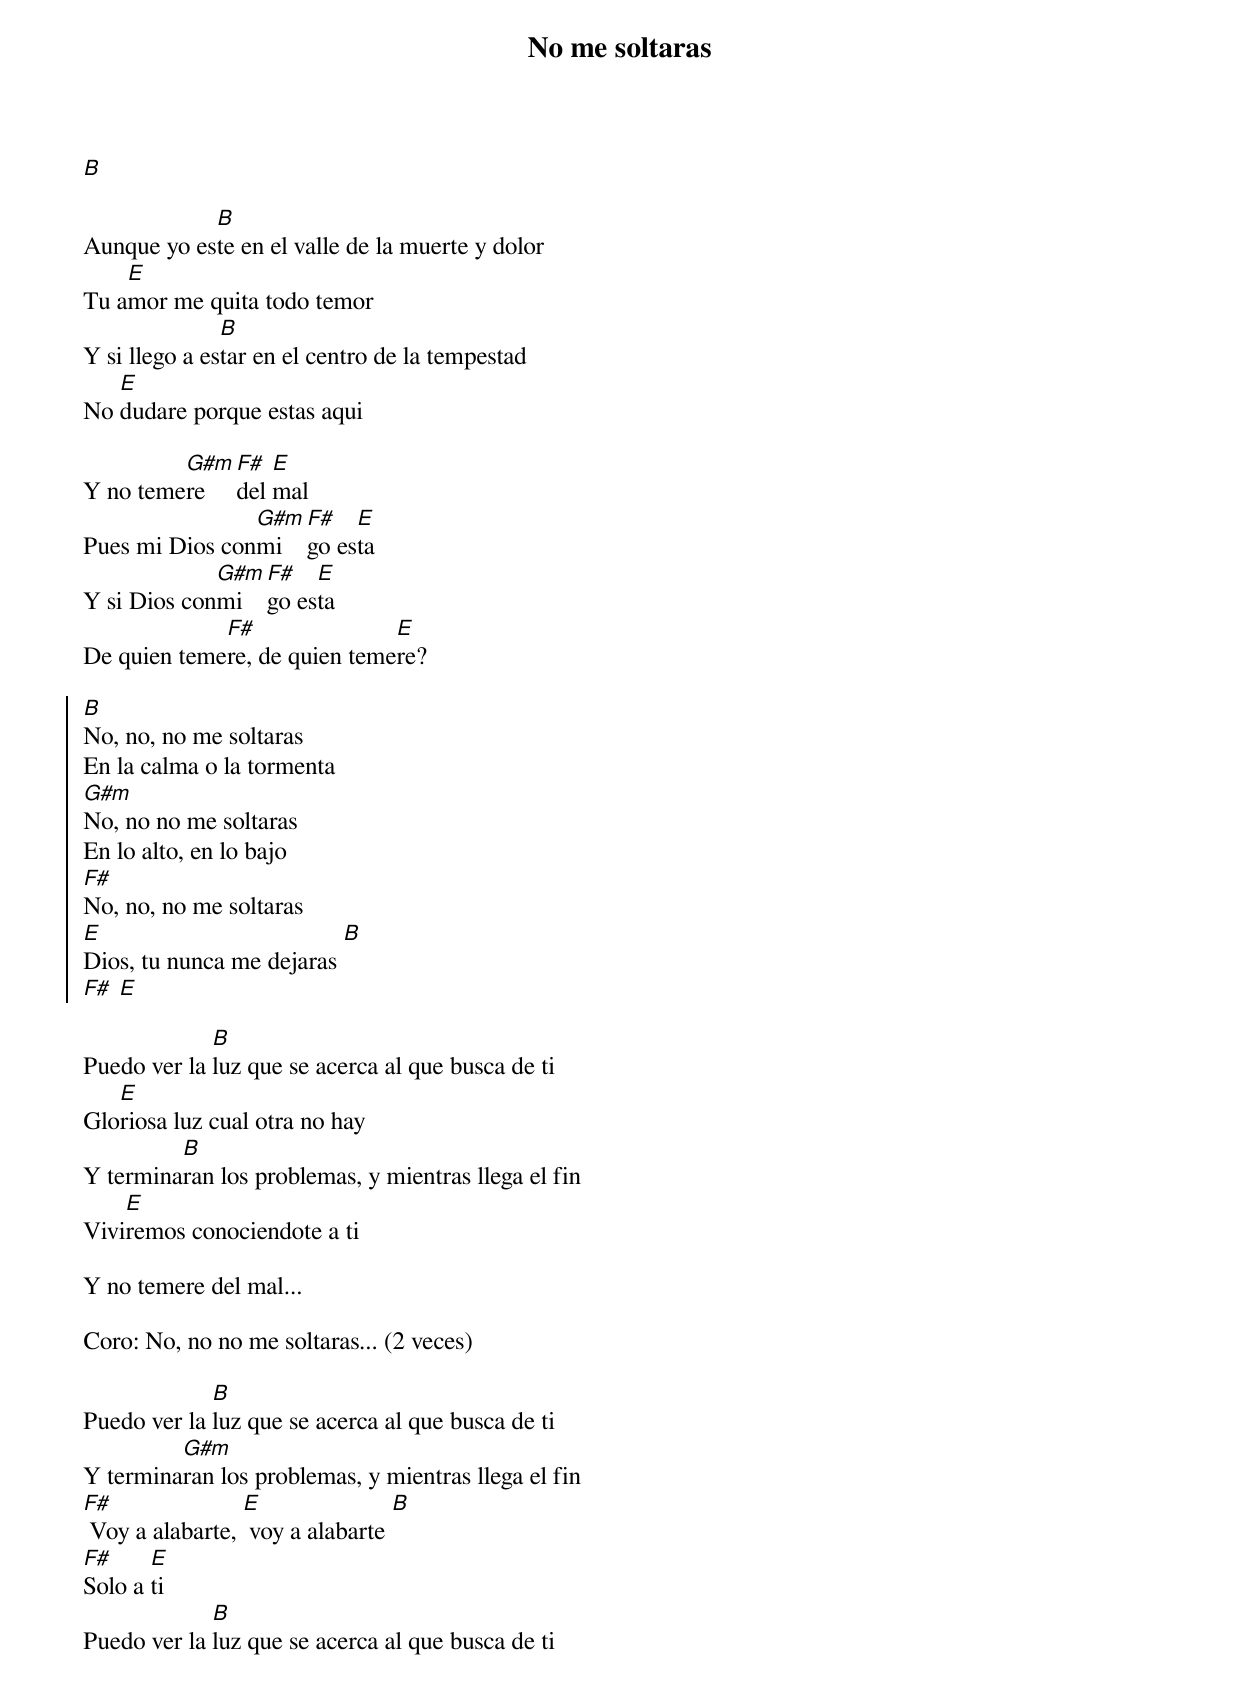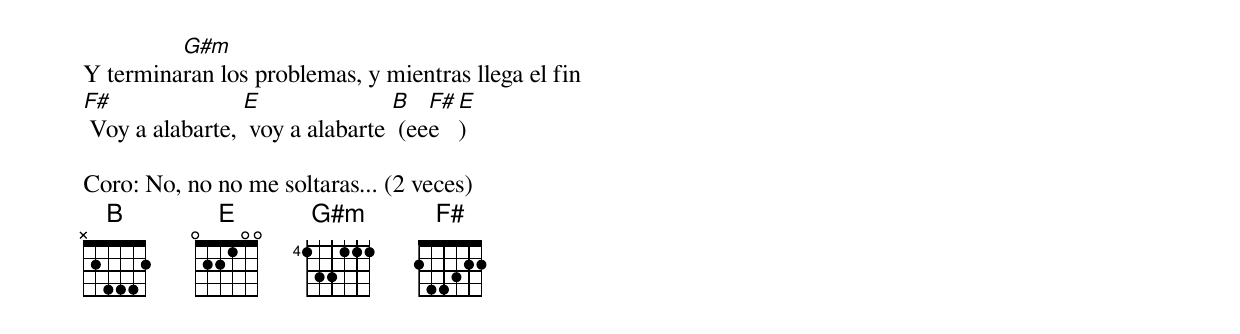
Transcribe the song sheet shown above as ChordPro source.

{title:No me soltaras}
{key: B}

[B]

Aunque yo es[B]te en el valle de la muerte y dolor
Tu a[E]mor me quita todo temor
Y si llego a es[B]tar en el centro de la tempestad
No [E]dudare porque estas aqui

Y no teme[G#m]re [F#]del [E]mal
Pues mi Dios con[G#m]mi[F#]go es[E]ta
Y si Dios con[G#m]mi[F#]go es[E]ta
De quien teme[F#]re, de quien teme[E]re?

{start_of_chorus}
[B]No, no, no me soltaras
En la calma o la tormenta
[G#m]No, no no me soltaras
En lo alto, en lo bajo
[F#]No, no, no me soltaras
[E]Dios, tu nunca me dejaras [B]
[F#] [E]
{end_of_chorus}

Puedo ver la [B]luz que se acerca al que busca de ti
Glo[E]riosa luz cual otra no hay
Y termina[B]ran los problemas, y mientras llega el fin
Vivi[E]remos conociendote a ti

Y no temere del mal...

Coro: No, no no me soltaras... (2 veces)

Puedo ver la [B]luz que se acerca al que busca de ti
Y termina[G#m]ran los problemas, y mientras llega el fin
[F#] Voy a alabarte, [E] voy a alabarte [B]
[F#]Solo a [E]ti
Puedo ver la [B]luz que se acerca al que busca de ti
Y termina[G#m]ran los problemas, y mientras llega el fin
[F#] Voy a alabarte, [E] voy a alabarte [B] (ee[F#]e [E])

Coro: No, no no me soltaras... (2 veces)
